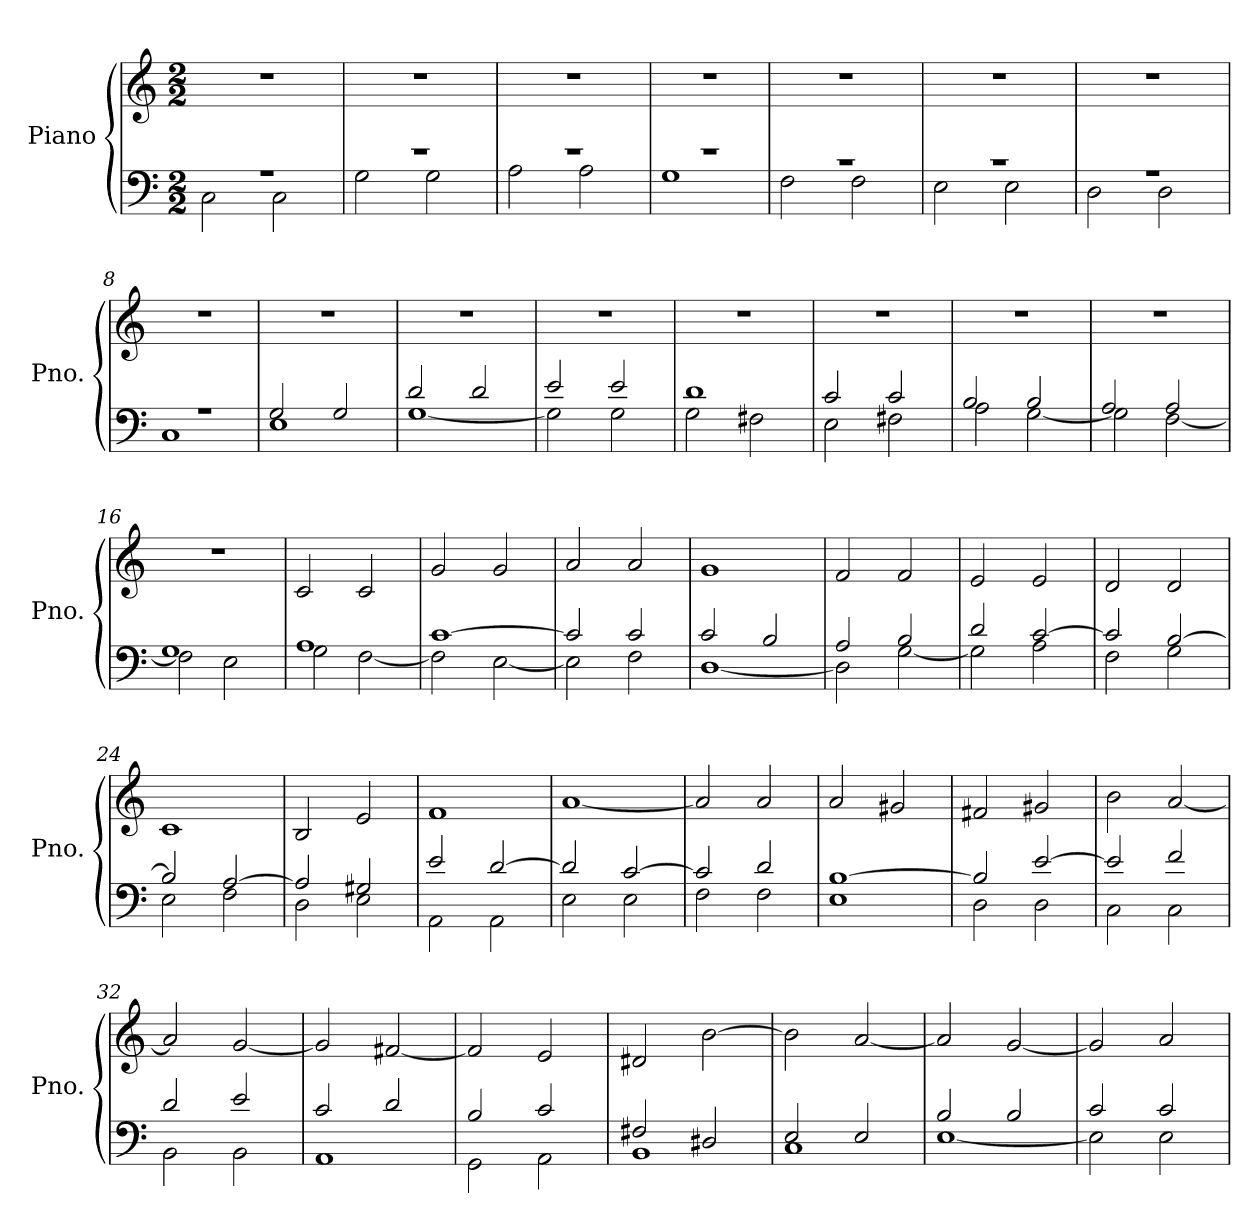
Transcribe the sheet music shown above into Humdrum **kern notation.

**kern	**kern
*part1	*part1
*staff2	*staff1
*I"Piano	*
*I'Pno.	*
*clefF4	*clefG2
*k[]	*k[]
*M2/2	*M2/2
=1	=1
*^	*
1r	2C\	1r
.	2C\	.
=2	=2	=2
1r	2G\	1r
.	2G\	.
=3	=3	=3
1r	2A\	1r
.	2A\	.
=4	=4	=4
1r	1G	1r
=5	=5	=5
1r	2F\	1r
.	2F\	.
=6	=6	=6
1r	2E\	1r
.	2E\	.
=7	=7	=7
1r	2D\	1r
.	2D\	.
=8	=8	=8
1r	1C	1r
=9	=9	=9
2G/	1E	1r
2G/	.	.
=10	=10	=10
2d/	[1G	1r
2d/	.	.
=11	=11	=11
2e/	2G\]	1r
2e/	2G\	.
=12	=12	=12
1d	2G\	1r
.	2F#X\	.
=13	=13	=13
2c/	2E\	1r
2c/	2F#X\	.
=14	=14	=14
2B/	2A\	1r
2B/	[2G\	.
=15	=15	=15
2A/	2G\]	1r
2A/	[2F\	.
=16	=16	=16
1G	2F\]	1r
.	2E\	.
=17	=17	=17
1A	2G\	2c/
.	[2F\	2c/
=18	=18	=18
[1c	2F\]	2g/
.	[2E\	2g/
=19	=19	=19
2c/]	2E\]	2a/
2c/	2F\	2a/
=20	=20	=20
2c/	[1D	1g
2B/	.	.
=21	=21	=21
2A/	2D\]	2f/
2B/	[2G\	2f/
=22	=22	=22
2d/	2G\]	2e/
[2c/	2A\	2e/
=23	=23	=23
2c/]	2F\	2d/
[2B/	2G\	2d/
=24	=24	=24
2B/]	2E\	1c
[2A/	2F\	.
=25	=25	=25
2A/]	2D\	2B/
2G#X/	2E\	2e/
=26	=26	=26
2e/	2AA\	1f
[2d/	2AA\	.
=27	=27	=27
2d/]	2E\	[1a
[2c/	2E\	.
=28	=28	=28
2c/]	2F\	2a/]
2d/	2F\	2a/
=29	=29	=29
[1B	1E	2a/
.	.	2g#X/
=30	=30	=30
2B/]	2D\	2f#X/
[2e/	2D\	2g#X/
=31	=31	=31
2e/]	2C\	2b\
2f/	2C\	[2a/
=32	=32	=32
2d/	2BB\	2a/]
2e/	2BB\	[2g/
=33	=33	=33
2c/	1AA	2g/]
2d/	.	[2f#X/
=34	=34	=34
2B/	2GG\	2f#/]
2c/	2AA\	2e/
=35	=35	=35
2F#X/	1BB	2d#X/
2D#X/	.	[2b\
=36	=36	=36
2E/	1C	2b\]
2E/	.	[2a/
=37	=37	=37
2B/	[1E	2a/]
2B/	.	[2g/
=38	=38	=38
2c/	2E\]	2g/]
2c/	2E\	2a/
*v	*v	*
=	=
*-	*-
